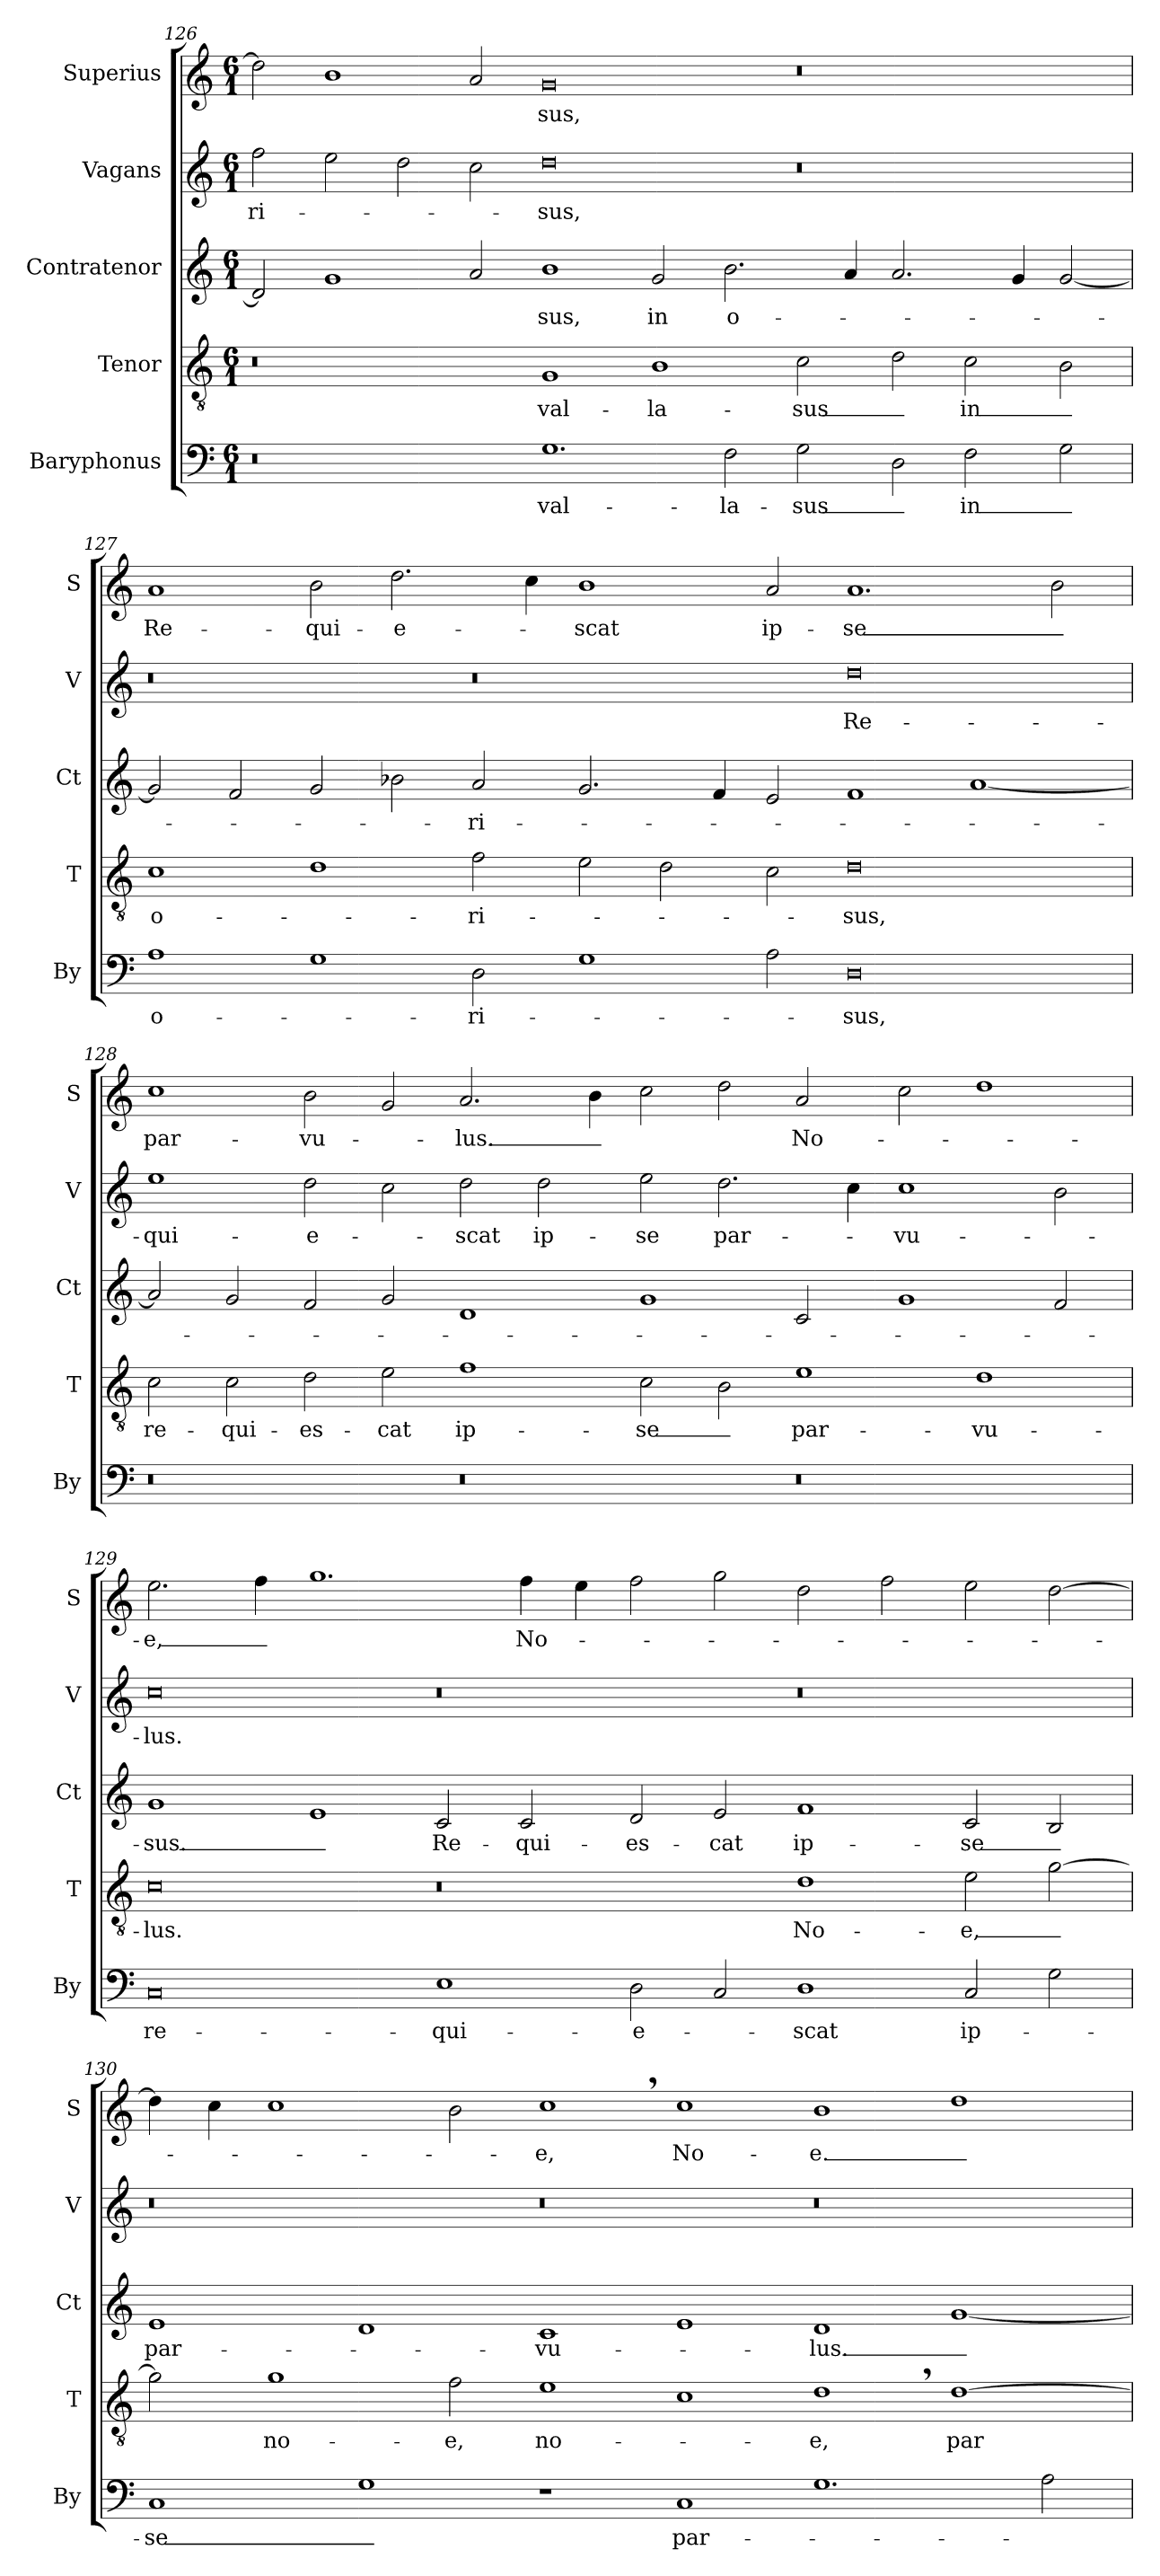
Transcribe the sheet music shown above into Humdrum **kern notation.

**kern	**text	**kern	**text	**kern	**text	**kern	**text	**kern	**text
*part5	*part5	*part4	*part4	*part3	*part3	*part2	*part2	*part1	*part1
*staff5	*staff5	*staff4	*staff4	*staff3	*staff3	*staff2	*staff2	*staff1	*staff1
*I"Baryphonus	*	*I"Tenor	*	*I"Contratenor	*	*I"Vagans	*	*I"Superius	*
*I'By	*	*I'T	*	*I'Ct	*	*I'V	*	*I'S	*
*clefF4	*	*clefGv2	*	*clefG2	*	*clefG2	*	*clefG2	*
*k[]	*	*k[]	*	*k[]	*	*k[]	*	*k[]	*
*M6/1	*	*M6/1	*	*M6/1	*	*M6/1	*	*M6/1	*
=126	=126	=126	=126	=126	=126	=126	=126	=126	=126
0r	.	0r	.	2d/]	.	2ff\	-ri-	2dd\]	.
.	.	.	.	1g	.	2ee\	.	1b	.
.	.	.	.	.	.	2dd\	.	.	.
.	.	.	.	2a/	.	2cc\	.	2a/	.
1.G	val-	1G	val-	1b	-sus,	0dd	-sus,	0g	-sus,
.	.	1B	-la-	2g/	in	.	.	.	.
2F\	-la-	.	.	2.b\	o-	.	.	.	.
2G\	-sus_	2c\	-sus_	.	.	0r	.	0r	.
.	.	.	.	4a/	.	.	.	.	.
2D\	_	2d\	_	2.a/	.	.	.	.	.
2F\	in_	2c\	in_	.	.	.	.	.	.
.	.	.	.	4g/	.	.	.	.	.
2G\	_	2B\	_	[2g/	.	.	.	.	.
=127	=127	=127	=127	=127	=127	=127	=127	=127	=127
1A	o-	1c	o-	2g/]	.	0r	.	1a	Re-
.	.	.	.	2f/	.	.	.	.	.
1G	.	1d	.	2g/	.	.	.	2b\	-qui-
.	.	.	.	2b-X\	.	.	.	2.dd\	-e-
2D\	-ri-	2f\	-ri-	2a/	-ri-	0r	.	.	.
.	.	.	.	.	.	.	.	4cc\	.
1G	.	2e\	.	2.g/	.	.	.	1b	-scat
.	.	2d\	.	.	.	.	.	.	.
.	.	.	.	4f/	.	.	.	.	.
2A\	.	2c\	.	2e/	.	.	.	2a/	ip-
0D	-sus,	0d	-sus,	1f	.	0dd	Re-	1.a	-se_
.	.	.	.	[1a	.	.	.	.	.
.	.	.	.	.	.	.	.	2b\	_
=128	=128	=128	=128	=128	=128	=128	=128	=128	=128
0r	.	2c\	re-	2a/]	.	1ee	-qui-	1cc	par-
.	.	2c\	-qui-	2g/	.	.	.	.	.
.	.	2d\	-es-	2f/	.	2dd\	-e-	2b\	-vu-
.	.	2e\	-cat	2g/	.	2cc\	.	2g/	.
0r	.	1f	ip-	1d	.	2dd\	-scat	2.a/	-lus._
.	.	.	.	.	.	2dd\	ip-	.	.
.	.	.	.	.	.	.	.	4b\	_
.	.	2c\	-se_	1g	.	2ee\	-se	2cc\	_
.	.	2B\	_	.	.	2.dd\	par-	2dd\	_
0r	.	1e	par-	2c/	.	.	.	2a/	No-
.	.	.	.	.	.	4cc\	.	.	.
.	.	.	.	1g	.	1cc	-vu-	2cc\	.
.	.	1d	-vu-	.	.	.	.	1dd	.
.	.	.	.	2f/	.	2b\	.	.	.
=129	=129	=129	=129	=129	=129	=129	=129	=129	=129
0C	re-	0c	-lus.	1g	-sus._	0cc	-lus.	2.ee\	-e,_
.	.	.	.	.	.	.	.	4ff\	_
.	.	.	.	1e	_	.	.	1.gg	_
1E	-qui-	0r	.	2c/	Re-	0r	.	.	.
.	.	.	.	2c/	-qui-	.	.	4ff\	No-
.	.	.	.	.	.	.	.	4ee\	.
2D\	-e-	.	.	2d/	-es-	.	.	2ff\	.
2C/	.	.	.	2e/	-cat	.	.	2gg\	.
1D	-scat	1d	No-	1f	ip-	0r	.	2dd\	.
.	.	.	.	.	.	.	.	2ff\	.
2C/	ip-	2e\	-e,_	2c/	-se_	.	.	2ee\	.
2G\	.	[2g\	_	2B/	_	.	.	[2dd\	.
=130	=130	=130	=130	=130	=130	=130	=130	=130	=130
1C	-se_	2g\]	_	1e	par-	0r	.	4dd\]	.
.	.	.	.	.	.	.	.	4cc\	.
.	.	1g	no-	.	.	.	.	1cc	.
1G	_	.	.	1d	.	.	.	.	.
.	.	2f\	-e,	.	.	.	.	2b\	.
1r	.	1e	no-	1c	-vu-	0r	.	1cc,	-e,
1C	par-	1c	.	1e	.	.	.	1cc	No-
1.G	.	1d,	-e,	1d	-lus._	0r	.	1b	-e._
.	.	[1d	par-	[1g	_	.	.	1dd	_
2A\	.	.	.	.	.	.	.	.	.
=	=	=	=	=	=	=	=	=	=
*-	*-	*-	*-	*-	*-	*-	*-	*-	*-
